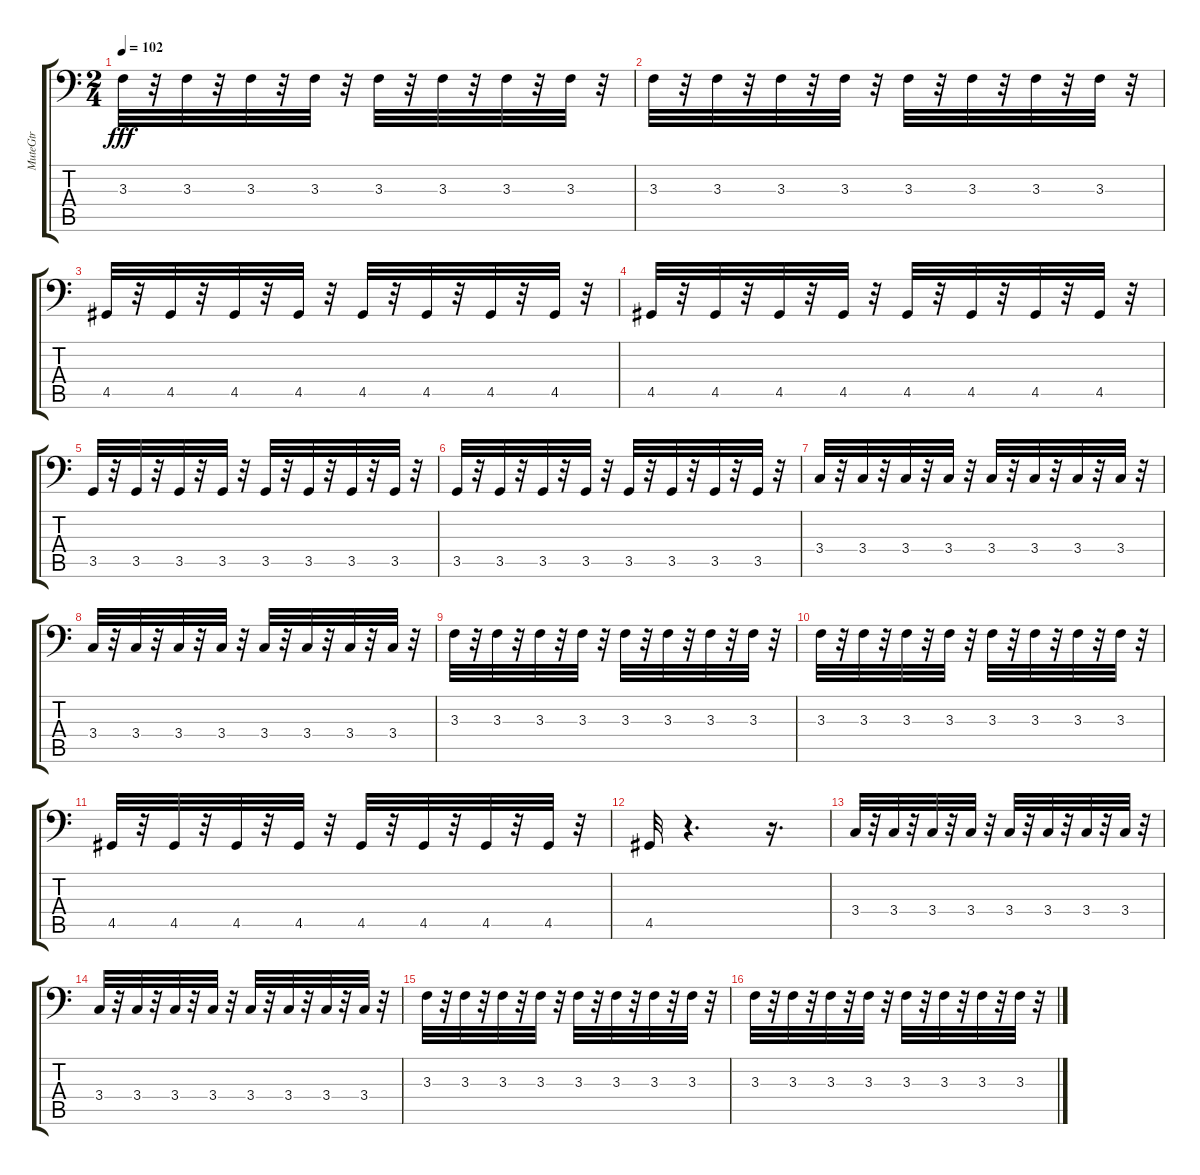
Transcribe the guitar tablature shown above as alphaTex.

\track ("MuteGtr" "MuteGtr") {instrument distortionguitar}
\staff {score tabs}
\tuning (C3 G2 D2 A1 E1 B0) {hide}
\ts (2 4)
\tempo 102
\clef f4
\ks c
3.3.32{dy fff} r.32 3.3.32 r.32 3.3.32 r.32 3.3.32 r.32 3.3.32 r.32 3.3.32 r.32 3.3.32 r.32 3.3.32 r.32 |
3.3.32 r.32 3.3.32 r.32 3.3.32 r.32 3.3.32 r.32 3.3.32 r.32 3.3.32 r.32 3.3.32 r.32 3.3.32 r.32 |
4.5.32 r.32 4.5.32 r.32 4.5.32 r.32 4.5.32 r.32 4.5.32 r.32 4.5.32 r.32 4.5.32 r.32 4.5.32 r.32 |
4.5.32 r.32 4.5.32 r.32 4.5.32 r.32 4.5.32 r.32 4.5.32 r.32 4.5.32 r.32 4.5.32 r.32 4.5.32 r.32 |
3.5.32 r.32 3.5.32 r.32 3.5.32 r.32 3.5.32 r.32 3.5.32 r.32 3.5.32 r.32 3.5.32 r.32 3.5.32 r.32 |
3.5.32 r.32 3.5.32 r.32 3.5.32 r.32 3.5.32 r.32 3.5.32 r.32 3.5.32 r.32 3.5.32 r.32 3.5.32 r.32 |
3.4.32 r.32 3.4.32 r.32 3.4.32 r.32 3.4.32 r.32 3.4.32 r.32 3.4.32 r.32 3.4.32 r.32 3.4.32 r.32 |
3.4.32 r.32 3.4.32 r.32 3.4.32 r.32 3.4.32 r.32 3.4.32 r.32 3.4.32 r.32 3.4.32 r.32 3.4.32 r.32 |
3.3.32 r.32 3.3.32 r.32 3.3.32 r.32 3.3.32 r.32 3.3.32 r.32 3.3.32 r.32 3.3.32 r.32 3.3.32 r.32 |
3.3.32 r.32 3.3.32 r.32 3.3.32 r.32 3.3.32 r.32 3.3.32 r.32 3.3.32 r.32 3.3.32 r.32 3.3.32 r.32 |
4.5.32 r.32 4.5.32 r.32 4.5.32 r.32 4.5.32 r.32 4.5.32 r.32 4.5.32 r.32 4.5.32 r.32 4.5.32 r.32 |
4.5.32 r.4{d} r.16{d} |
3.4.32 r.32 3.4.32 r.32 3.4.32 r.32 3.4.32 r.32 3.4.32 r.32 3.4.32 r.32 3.4.32 r.32 3.4.32 r.32 |
3.4.32 r.32 3.4.32 r.32 3.4.32 r.32 3.4.32 r.32 3.4.32 r.32 3.4.32 r.32 3.4.32 r.32 3.4.32 r.32 |
3.3.32 r.32 3.3.32 r.32 3.3.32 r.32 3.3.32 r.32 3.3.32 r.32 3.3.32 r.32 3.3.32 r.32 3.3.32 r.32 |
3.3.32 r.32 3.3.32 r.32 3.3.32 r.32 3.3.32 r.32 3.3.32 r.32 3.3.32 r.32 3.3.32 r.32 3.3.32 r.32
